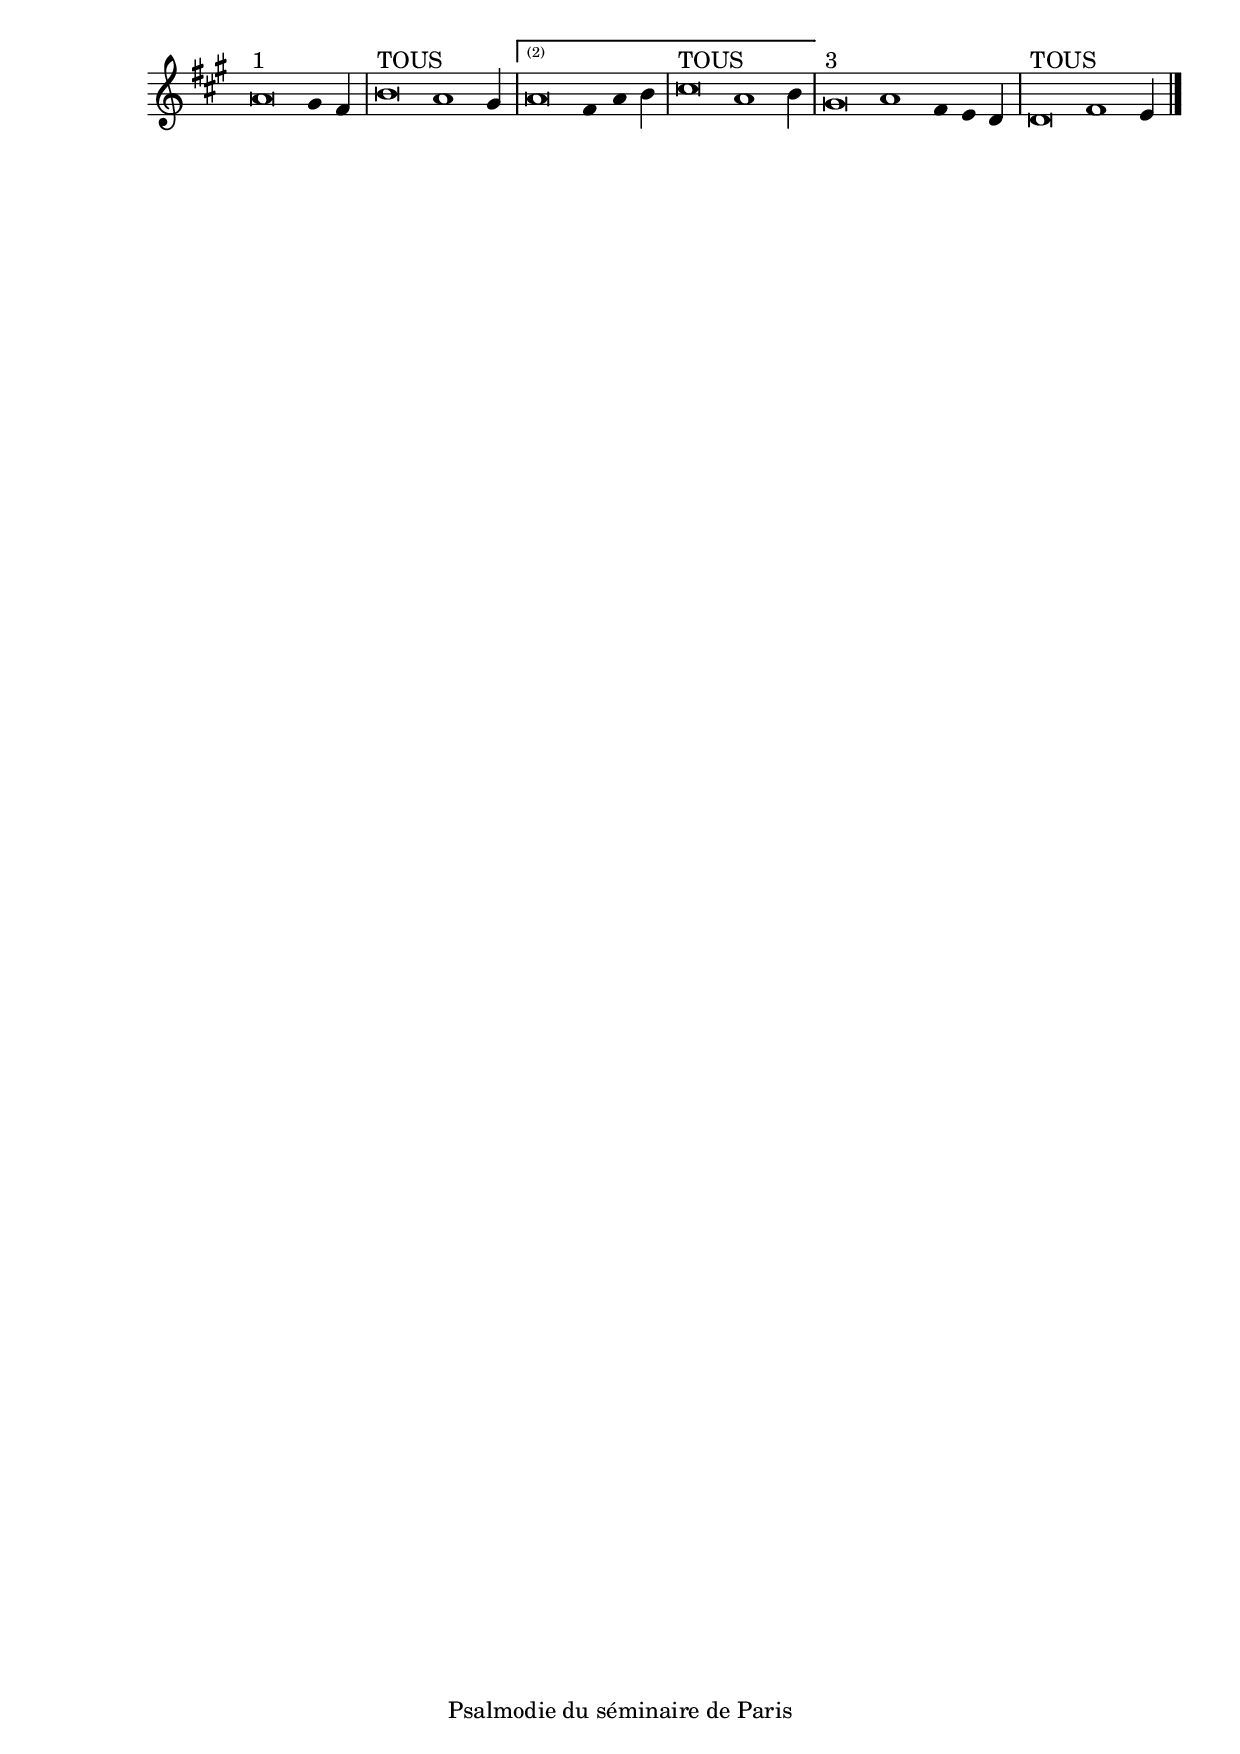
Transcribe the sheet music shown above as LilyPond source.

\version "2.20.0"
\language "italiano"

stemOff = \hide Staff.Stem
stemOn  = \undo \stemOff

\header {
  %title = "Psaume 135-2"
  %tagline = ##f
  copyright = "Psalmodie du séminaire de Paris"
}

voltaOption = \markup {\text {"(2)"}}

\score {
  \new Staff \with { \remove "Time_signature_engraver" }
  \relative
  {
    \key la \major
    \cadenzaOn
    \stemOff la'\breve^\markup{1} sold4 \stemOn fad4
    \bar "|"
    \stemOff si\breve^\markup{TOUS} la1 \stemOn sold4
    \bar "|"
    \set Score.repeatCommands = #(list(list 'volta voltaOption))
    \stemOff la\breve fad4 la \stemOn si4
    \bar "|"
    \stemOff dod\breve^\markup{TOUS} la1 \stemOn si4
    \set Score.repeatCommands = #'((volta #f))
    \bar "|"
    \stemOff sold\breve^\markup{3} la1 fad4 mi \stemOn re4
    \bar "|"
    \stemOff re\breve^\markup{TOUS} fad1 \stemOn mi4
    \bar "|."
  }
}